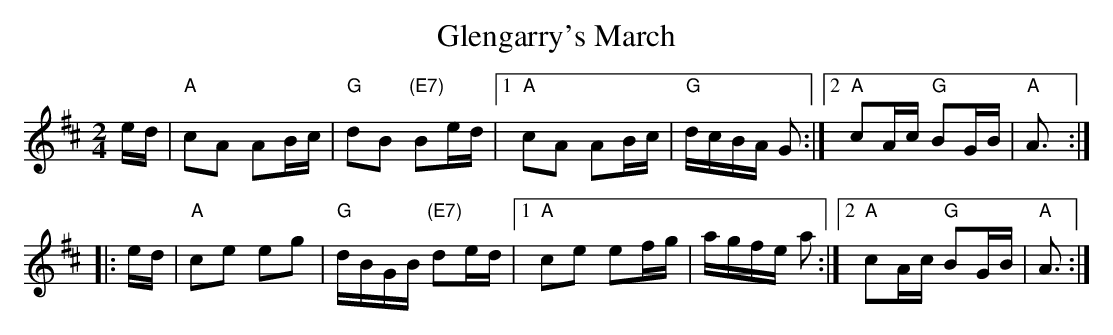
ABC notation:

X:1
T: Glengarry's March
M: 2/4
L: 1/16
K: AMix
   ed \
|  "A"c2A2 A2Bc | "G"d2B2 "(E7)"B2ed \
|1 "A"c2A2 A2Bc | "G"dcBA G2 :|2 "A"c2Ac "G"B2GB | "A"A3 :|
|: ed \
|  "A"c2e2 e2g2 | "G"dBGB "(E7)"d2ed \
|1 "A"c2e2 e2fg | agfe a2 :|2 "A"c2Ac "G"B2GB | "A"A3 :|
